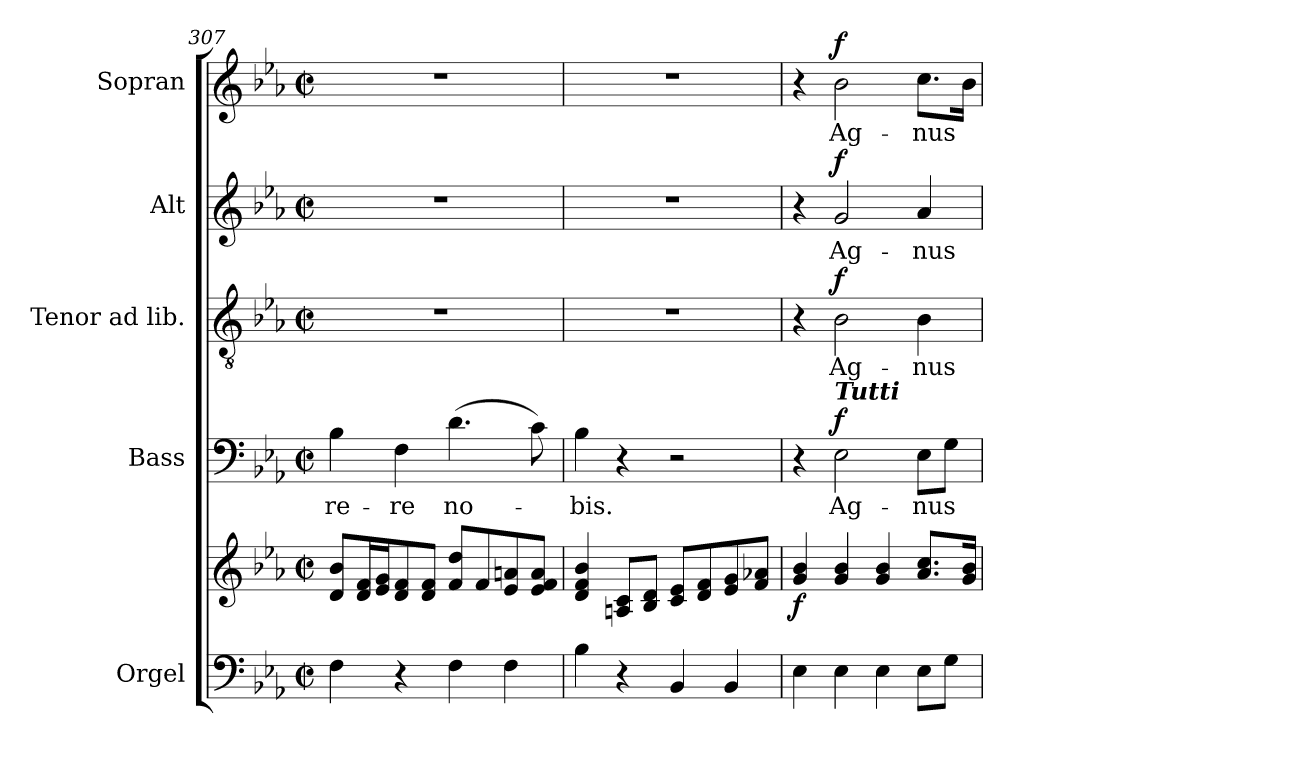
**kern	**kern	**dynam	**kern	**text	**dynam	**kern	**text	**dynam	**kern	**text	**dynam	**kern	**text	**dynam
*part5	*part5	*part5	*part4	*part4	*part4	*part3	*part3	*part3	*part2	*part2	*part2	*part1	*part1	*part1
*staff6	*staff5	*staff5/6	*staff4	*staff4	*staff4	*staff3	*staff3	*staff3	*staff2	*staff2	*staff2	*staff1	*staff1	*staff1
*I"Orgel	*	*	*I"Bass	*	*	*I"Tenor ad lib.	*	*	*I"Alt	*	*	*I"Sopran	*	*
*	*	*	*I'B.	*	*	*I'T.	*	*	*I'A.	*	*	*I'S.	*	*
*clefF4	*clefG2	*	*clefF4	*	*	*clefGv2	*	*	*clefG2	*	*	*clefG2	*	*
*k[b-e-a-]	*k[b-e-a-]	*	*k[b-e-a-]	*	*	*k[b-e-a-]	*	*	*k[b-e-a-]	*	*	*k[b-e-a-]	*	*
*E-:	*E-:	*	*E-:	*	*	*E-:	*	*	*E-:	*	*	*E-:	*	*
*M2/2	*M2/2	*	*M2/2	*	*	*M2/2	*	*	*M2/2	*	*	*M2/2	*	*
*met(c|)	*met(c|)	*	*met(c|)	*	*	*met(c|)	*	*	*met(c|)	*	*	*met(c|)	*	*
=307	=307	=307	=307	=307	=307	=307	=307	=307	=307	=307	=307	=307	=307	=307
!	!	!	!	!LO:LY:b	!	!	!	!	!	!	!	!	!	!
4F\	8d/ 8b-/L	.	4B-\	-re-	.	1r	.	.	1r	.	.	1r	.	.
.	16d/ 16f/L	.	.	.	.	.	.	.	.	.	.	.	.	.
.	16e-/ 16g/J	.	.	.	.	.	.	.	.	.	.	.	.	.
!	!	!	!	!LO:LY:b	!	!	!	!	!	!	!	!	!	!
4r	8d/ 8f/	.	4F\	-re	.	.	.	.	.	.	.	.	.	.
.	8d/ 8f/J	.	.	.	.	.	.	.	.	.	.	.	.	.
!	!	!	!	!LO:LY:b	!	!	!	!	!	!	!	!	!	!
4F\	8f/ 8dd/L	.	(>4.d\	no-	.	.	.	.	.	.	.	.	.	.
.	8f/	.	.	.	.	.	.	.	.	.	.	.	.	.
4F\	8e-/ 8an/	.	.	.	.	.	.	.	.	.	.	.	.	.
.	8e-/ 8f/ 8a/J	.	8c\)	.	.	.	.	.	.	.	.	.	.	.
=308	=308	=308	=308	=308	=308	=308	=308	=308	=308	=308	=308	=308	=308	=308
!	!	!	!	!LO:LY:b	!	!	!	!	!	!	!	!	!	!
4B-\	4d/ 4f/ 4b-/	.	4B-\	-bis.	.	1r	.	.	1r	.	.	1r	.	.
4r	8An/ 8c/L	.	4r	.	.	.	.	.	.	.	.	.	.	.
.	8B-/ 8d/J	.	.	.	.	.	.	.	.	.	.	.	.	.
4BB-/	8c/ 8e-/L	.	2r	.	.	.	.	.	.	.	.	.	.	.
.	8d/ 8f/	.	.	.	.	.	.	.	.	.	.	.	.	.
4BB-/	8e-/ 8g/	.	.	.	.	.	.	.	.	.	.	.	.	.
.	8f/ 8a-X/J	.	.	.	.	.	.	.	.	.	.	.	.	.
=309	=309	=309	=309	=309	=309	=309	=309	=309	=309	=309	=309	=309	=309	=309
!	!	!LO:DY:b	!	!	!	!	!	!	!	!	!	!	!	!
4E-\	4g/ 4b-/	f	4r	.	.	4r	.	.	4r	.	.	4r	.	.
!	!	!	!LO:TX:a:Bi:t=Tutti	!	!	!	!	!	!	!	!	!	!	!
!	!	!	!	!LO:LY:b	!LO:DY:a	!	!LO:LY:b	!LO:DY:a	!	!LO:LY:b	!LO:DY:a	!	!LO:LY:b	!LO:DY:a
4E-\	4g/ 4b-/	.	2E-\	Ag-	f	2B-\	Ag-	f	2g/	Ag-	f	2b-\	Ag-	f
4E-\	4g/ 4b-/	.	.	.	.	.	.	.	.	.	.	.	.	.
!	!	!	!	!LO:LY:b	!	!	!LO:LY:b	!	!	!LO:LY:b	!	!	!LO:LY:b	!
8E-\L	8.a-/ 8.cc/L	.	8E-\L	-nus	.	4B-\	-nus	.	4a-/	-nus	.	8.cc\L	-nus	.
8G\J	.	.	8G\J	.	.	.	.	.	.	.	.	.	.	.
.	16g/ 16b-/Jk	.	.	.	.	.	.	.	.	.	.	16b-\Jk	.	.
=	=	=	=	=	=	=	=	=	=	=	=	=	=	=
*-	*-	*-	*-	*-	*-	*-	*-	*-	*-	*-	*-	*-	*-	*-
